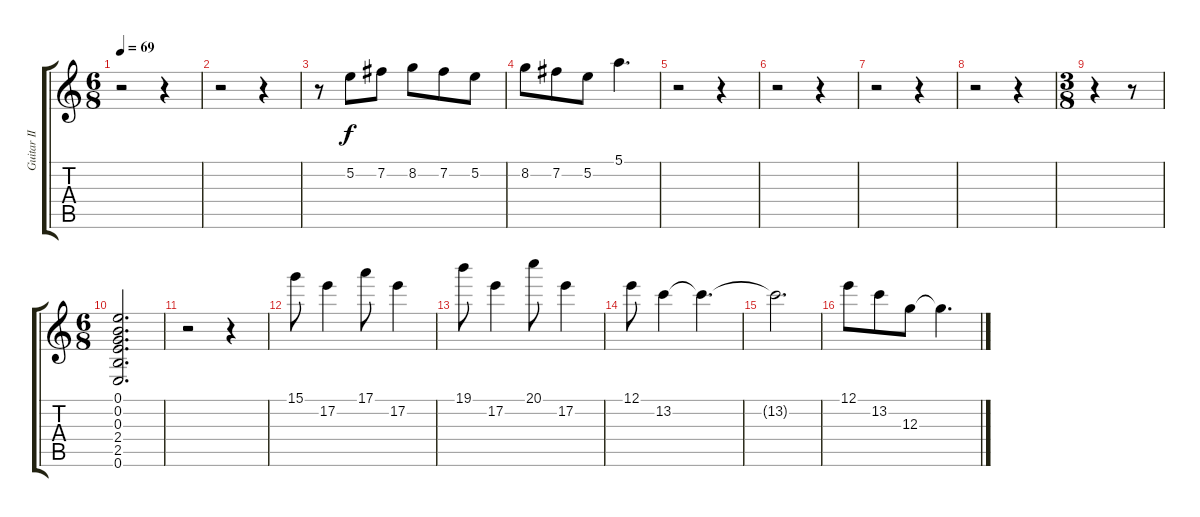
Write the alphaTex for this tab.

\track ("Guitar II (clean)" "Guitar II ") {instrument acousticguitarsteel}
\staff {score tabs}
\tuning (E4 B3 G3 D3 A2 E2) {hide}
\ts (6 8)
\tempo 69
\clef g2
\ks c
r.2{dy f} r.4 |
r.2 r.4 |
r.8 5.2.8 7.2.8 8.2.8 7.2.8 5.2.8 |
8.2.8 7.2.8 5.2.8 5.1.4{d} |
r.2 r.4 |
r.2 r.4 |
r.2 r.4 |
r.2 r.4 |
\ts (3 8)
r.4 r.8 |
\ts (6 8)
(0.1 0.2 0.3 2.4 2.5 0.6).2{d} |
r.2 r.4 |
15.1.8 17.2.4 17.1.8 17.2.4 |
19.1.8 17.2.4 20.1.8 17.2.4 |
12.1.8 13.2.4 13.2{t}.4{d} |
13.2{t}.2{d} |
12.1.8 13.2.8 12.3.8 12.3{t}.4{d}
